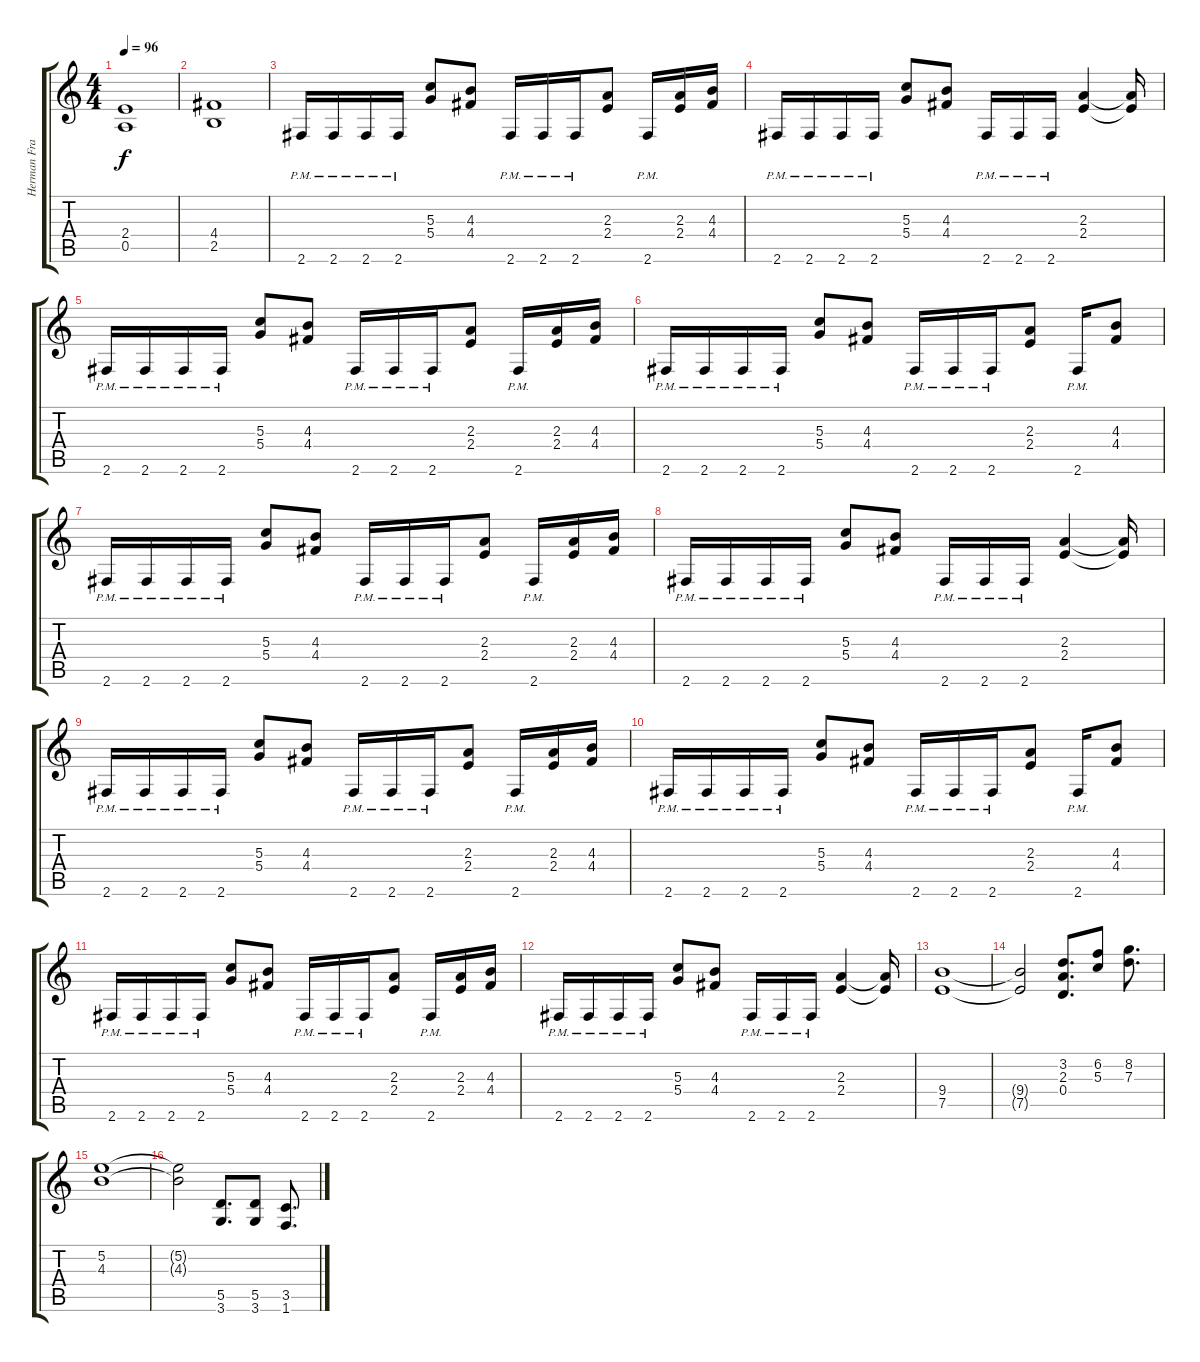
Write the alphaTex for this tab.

\track ("Herman Frank" "Herman Fra") {instrument distortionguitar}
\staff {score tabs}
\tuning (E4 B3 G3 D3 A2 E2) {hide}
\ts (4 4)
\tempo 96
\clef g2
\ks c
(2.4 0.5).1{dy f} |
(4.4 2.5).1 |
2.6{pm}.16 2.6{pm}.16 2.6{pm}.16 2.6{pm}.16 (5.3 5.4).8 (4.3 4.4).8 2.6{pm}.16 2.6{pm}.16 2.6{pm}.16 (2.3 2.4).8 2.6{pm}.16 (2.3 2.4).16 (4.3 4.4).16 |
2.6{pm}.16 2.6{pm}.16 2.6{pm}.16 2.6{pm}.16 (5.3 5.4).8 (4.3 4.4).8 2.6{pm}.16 2.6{pm}.16 2.6{pm}.16 (2.3 2.4).4 (2.3{t} 2.4{t}).16 |
2.6{pm}.16 2.6{pm}.16 2.6{pm}.16 2.6{pm}.16 (5.3 5.4).8 (4.3 4.4).8 2.6{pm}.16 2.6{pm}.16 2.6{pm}.16 (2.3 2.4).8 2.6{pm}.16 (2.3 2.4).16 (4.3 4.4).16 |
2.6{pm}.16 2.6{pm}.16 2.6{pm}.16 2.6{pm}.16 (5.3 5.4).8 (4.3 4.4).8 2.6{pm}.16 2.6{pm}.16 2.6{pm}.16 (2.3 2.4).8 2.6{pm}.16 (4.3 4.4).8 |
2.6{pm}.16 2.6{pm}.16 2.6{pm}.16 2.6{pm}.16 (5.3 5.4).8 (4.3 4.4).8 2.6{pm}.16 2.6{pm}.16 2.6{pm}.16 (2.3 2.4).8 2.6{pm}.16 (2.3 2.4).16 (4.3 4.4).16 |
2.6{pm}.16 2.6{pm}.16 2.6{pm}.16 2.6{pm}.16 (5.3 5.4).8 (4.3 4.4).8 2.6{pm}.16 2.6{pm}.16 2.6{pm}.16 (2.3 2.4).4 (2.3{t} 2.4{t}).16 |
2.6{pm}.16 2.6{pm}.16 2.6{pm}.16 2.6{pm}.16 (5.3 5.4).8 (4.3 4.4).8 2.6{pm}.16 2.6{pm}.16 2.6{pm}.16 (2.3 2.4).8 2.6{pm}.16 (2.3 2.4).16 (4.3 4.4).16 |
2.6{pm}.16 2.6{pm}.16 2.6{pm}.16 2.6{pm}.16 (5.3 5.4).8 (4.3 4.4).8 2.6{pm}.16 2.6{pm}.16 2.6{pm}.16 (2.3 2.4).8 2.6{pm}.16 (4.3 4.4).8 |
2.6{pm}.16 2.6{pm}.16 2.6{pm}.16 2.6{pm}.16 (5.3 5.4).8 (4.3 4.4).8 2.6{pm}.16 2.6{pm}.16 2.6{pm}.16 (2.3 2.4).8 2.6{pm}.16 (2.3 2.4).16 (4.3 4.4).16 |
2.6{pm}.16 2.6{pm}.16 2.6{pm}.16 2.6{pm}.16 (5.3 5.4).8 (4.3 4.4).8 2.6{pm}.16 2.6{pm}.16 2.6{pm}.16 (2.3 2.4).4 (2.3{t} 2.4{t}).16 |
(9.4 7.5).1 |
(9.4{t} 7.5{t}).2 (3.2 2.3 0.4).8{d} (6.2 5.3).8 (8.2 7.3).8{d} |
(5.2 4.3).1 |
(5.2{t} 4.3{t}).2 (5.5 3.6).8{d} (5.5 3.6).8 (3.5 1.6).8{d}
